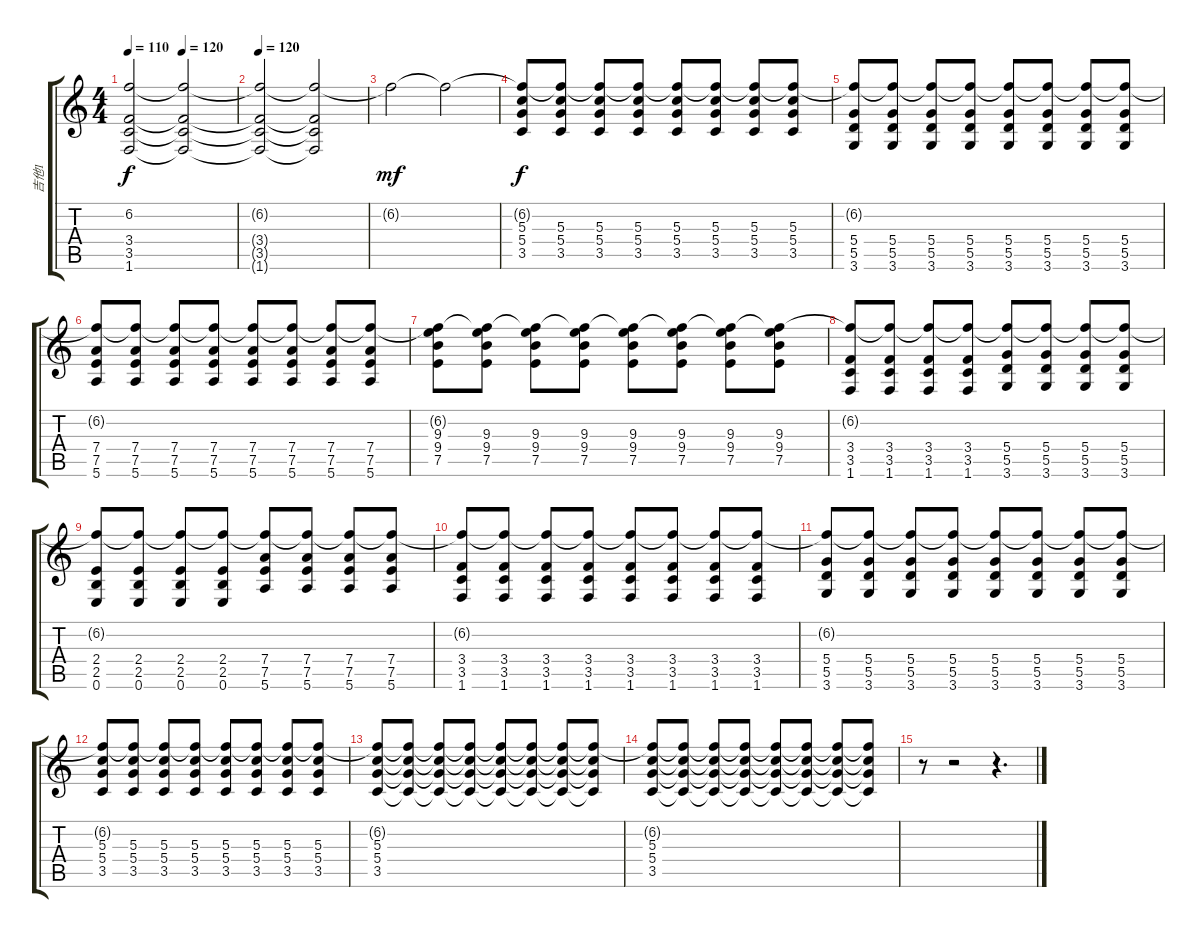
\track ("吉他1" "吉他1") {instrument acousticguitarsteel}
\staff {score tabs}
\tuning (E4 B3 G3 D3 A2 E2) {hide}
\ts (4 4)
\tempo 110
\tempo (120 0.5)
\clef g2
\ks c
(6.2{t} 3.4 3.5 1.6).2{dy f} (6.2{t} 3.4{t} 3.5{t} 1.6{t}).2 |
\tempo 120
(6.2{t} 3.4{t} 3.5{t} 1.6{t}).2 (6.2{t} 3.4{t} 3.5{t} 1.6{t}).2 |
6.2{t}.2{dy mf} 6.2{t}.2 |
(6.2{t} 5.3 5.4 3.5).8{dy f} (6.2{t} 5.3 5.4 3.5).8 (6.2{t} 5.3 5.4 3.5).8 (6.2{t} 5.3 5.4 3.5).8 (6.2{t} 5.3 5.4 3.5).8 (6.2{t} 5.3 5.4 3.5).8 (6.2{t} 5.3 5.4 3.5).8 (6.2{t} 5.3 5.4 3.5).8 |
(6.2{t} 5.4 5.5 3.6).8 (6.2{t} 5.4 5.5 3.6).8 (6.2{t} 5.4 5.5 3.6).8 (6.2{t} 5.4 5.5 3.6).8 (6.2{t} 5.4 5.5 3.6).8 (6.2{t} 5.4 5.5 3.6).8 (6.2{t} 5.4 5.5 3.6).8 (6.2{t} 5.4 5.5 3.6).8 |
(6.2{t} 7.4 7.5 5.6).8 (6.2{t} 7.4 7.5 5.6).8 (6.2{t} 7.4 7.5 5.6).8 (6.2{t} 7.4 7.5 5.6).8 (6.2{t} 7.4 7.5 5.6).8 (6.2{t} 7.4 7.5 5.6).8 (6.2{t} 7.4 7.5 5.6).8 (6.2{t} 7.4 7.5 5.6).8 |
(6.2{t} 9.3 9.4 7.5).8 (6.2{t} 9.3 9.4 7.5).8 (6.2{t} 9.3 9.4 7.5).8 (6.2{t} 9.3 9.4 7.5).8 (6.2{t} 9.3 9.4 7.5).8 (6.2{t} 9.3 9.4 7.5).8 (6.2{t} 9.3 9.4 7.5).8 (6.2{t} 9.3 9.4 7.5).8 |
(6.2{t} 3.4 3.5 1.6).8 (6.2{t} 3.4 3.5 1.6).8 (6.2{t} 3.4 3.5 1.6).8 (6.2{t} 3.4 3.5 1.6).8 (6.2{t} 5.4 5.5 3.6).8 (6.2{t} 5.4 5.5 3.6).8 (6.2{t} 5.4 5.5 3.6).8 (6.2{t} 5.4 5.5 3.6).8 |
(6.2{t} 2.4 2.5 0.6).8 (6.2{t} 2.4 2.5 0.6).8 (6.2{t} 2.4 2.5 0.6).8 (6.2{t} 2.4 2.5 0.6).8 (6.2{t} 7.4 7.5 5.6).8 (6.2{t} 7.4 7.5 5.6).8 (6.2{t} 7.4 7.5 5.6).8 (6.2{t} 7.4 7.5 5.6).8 |
(6.2{t} 3.4 3.5 1.6).8 (6.2{t} 3.4 3.5 1.6).8 (6.2{t} 3.4 3.5 1.6).8 (6.2{t} 3.4 3.5 1.6).8 (6.2{t} 3.4 3.5 1.6).8 (6.2{t} 3.4 3.5 1.6).8 (6.2{t} 3.4 3.5 1.6).8 (6.2{t} 3.4 3.5 1.6).8 |
(6.2{t} 5.4 5.5 3.6).8 (6.2{t} 5.4 5.5 3.6).8 (6.2{t} 5.4 5.5 3.6).8 (6.2{t} 5.4 5.5 3.6).8 (6.2{t} 5.4 5.5 3.6).8 (6.2{t} 5.4 5.5 3.6).8 (6.2{t} 5.4 5.5 3.6).8 (6.2{t} 5.4 5.5 3.6).8 |
(6.2{t} 5.3 5.4 3.5).8 (6.2{t} 5.3 5.4 3.5).8 (6.2{t} 5.3 5.4 3.5).8 (6.2{t} 5.3 5.4 3.5).8 (6.2{t} 5.3 5.4 3.5).8 (6.2{t} 5.3 5.4 3.5).8 (6.2{t} 5.3 5.4 3.5).8 (6.2{t} 5.3 5.4 3.5).8 |
(6.2{t} 5.3 5.4 3.5).8 (6.2{t} 5.3{t} 5.4{t} 3.5{t}).8 (6.2{t} 5.3{t} 5.4{t} 3.5{t}).8 (6.2{t} 5.3{t} 5.4{t} 3.5{t}).8 (6.2{t} 5.3{t} 5.4{t} 3.5{t}).8 (6.2{t} 5.3{t} 5.4{t} 3.5{t}).8 (6.2{t} 5.3{t} 5.4{t} 3.5{t}).8 (6.2{t} 5.3{t} 5.4{t} 3.5{t}).8 |
(6.2{t} 5.3 5.4 3.5).8 (6.2{t} 5.3{t} 5.4{t} 3.5{t}).8 (6.2{t} 5.3{t} 5.4{t} 3.5{t}).8 (6.2{t} 5.3{t} 5.4{t} 3.5{t}).8 (6.2{t} 5.3{t} 5.4{t} 3.5{t}).8 (6.2{t} 5.3{t} 5.4{t} 3.5{t}).8 (6.2{t} 5.3{t} 5.4{t} 3.5{t}).8 (6.2{t} 5.3{t} 5.4{t} 3.5{t}).8 |
r.8 r.2 r.4{d}
